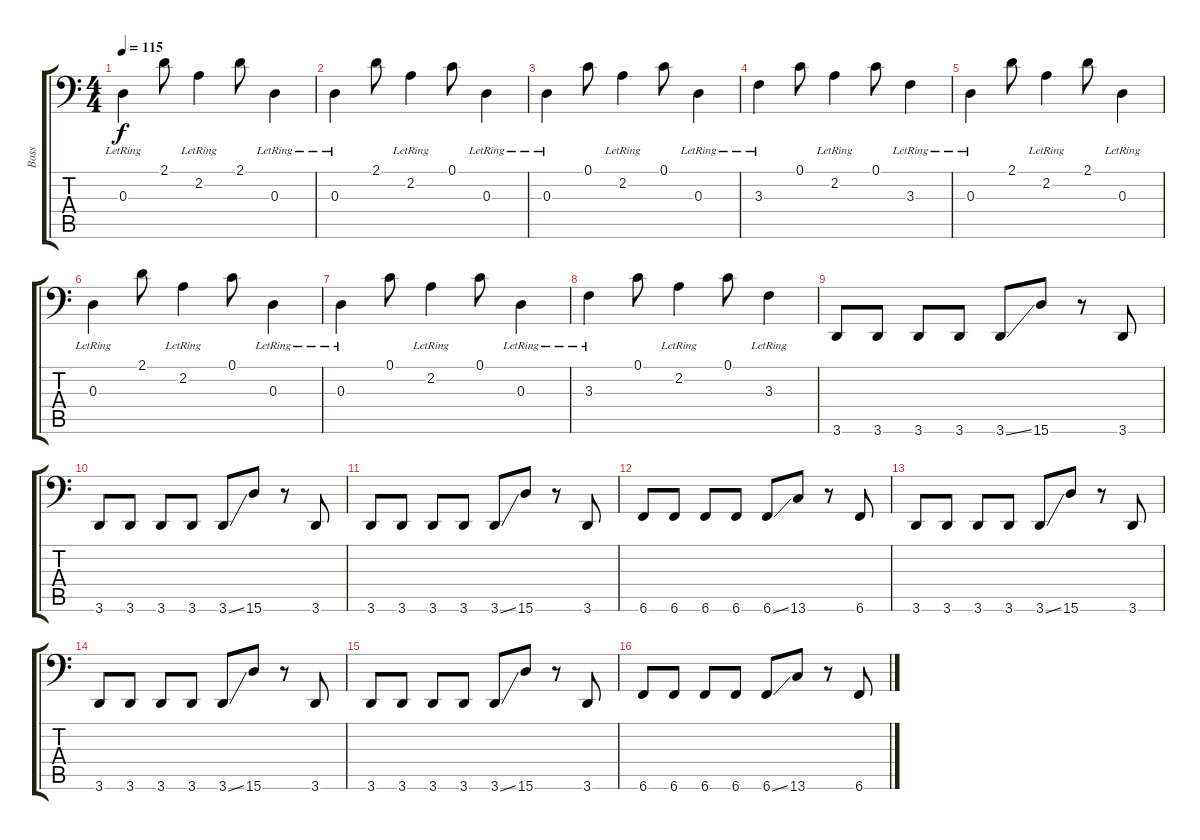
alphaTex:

\track ("Bass" "Bass") {instrument electricbassfinger}
\staff {score tabs}
\tuning (C3 G2 D2 A1 E1 B0) {hide}
\ts (4 4)
\tempo 115
\clef f4
\ks c
0.3{lr}.4{dy f} 2.1.8 2.2{lr}.4 2.1.8 0.3{lr}.4 |
0.3{lr}.4 2.1.8 2.2{lr}.4 0.1.8 0.3{lr}.4 |
0.3{lr}.4 0.1.8 2.2{lr}.4 0.1.8 0.3{lr}.4 |
3.3{lr}.4 0.1.8 2.2{lr}.4 0.1.8 3.3{lr}.4 |
0.3{lr}.4 2.1.8 2.2{lr}.4 2.1.8 0.3{lr}.4 |
0.3{lr}.4 2.1.8 2.2{lr}.4 0.1.8 0.3{lr}.4 |
0.3{lr}.4 0.1.8 2.2{lr}.4 0.1.8 0.3{lr}.4 |
3.3{lr}.4 0.1.8 2.2{lr}.4 0.1.8 3.3{lr}.4 |
3.6.8 3.6.8 3.6.8 3.6.8 3.6{ss}.8 15.6.8 r.8 3.6.8 |
3.6.8 3.6.8 3.6.8 3.6.8 3.6{ss}.8 15.6.8 r.8 3.6.8 |
3.6.8 3.6.8 3.6.8 3.6.8 3.6{ss}.8 15.6.8 r.8 3.6.8 |
6.6.8 6.6.8 6.6.8 6.6.8 6.6{ss}.8 13.6.8 r.8 6.6.8 |
3.6.8 3.6.8 3.6.8 3.6.8 3.6{ss}.8 15.6.8 r.8 3.6.8 |
3.6.8 3.6.8 3.6.8 3.6.8 3.6{ss}.8 15.6.8 r.8 3.6.8 |
3.6.8 3.6.8 3.6.8 3.6.8 3.6{ss}.8 15.6.8 r.8 3.6.8 |
6.6.8 6.6.8 6.6.8 6.6.8 6.6{ss}.8 13.6.8 r.8 6.6.8
